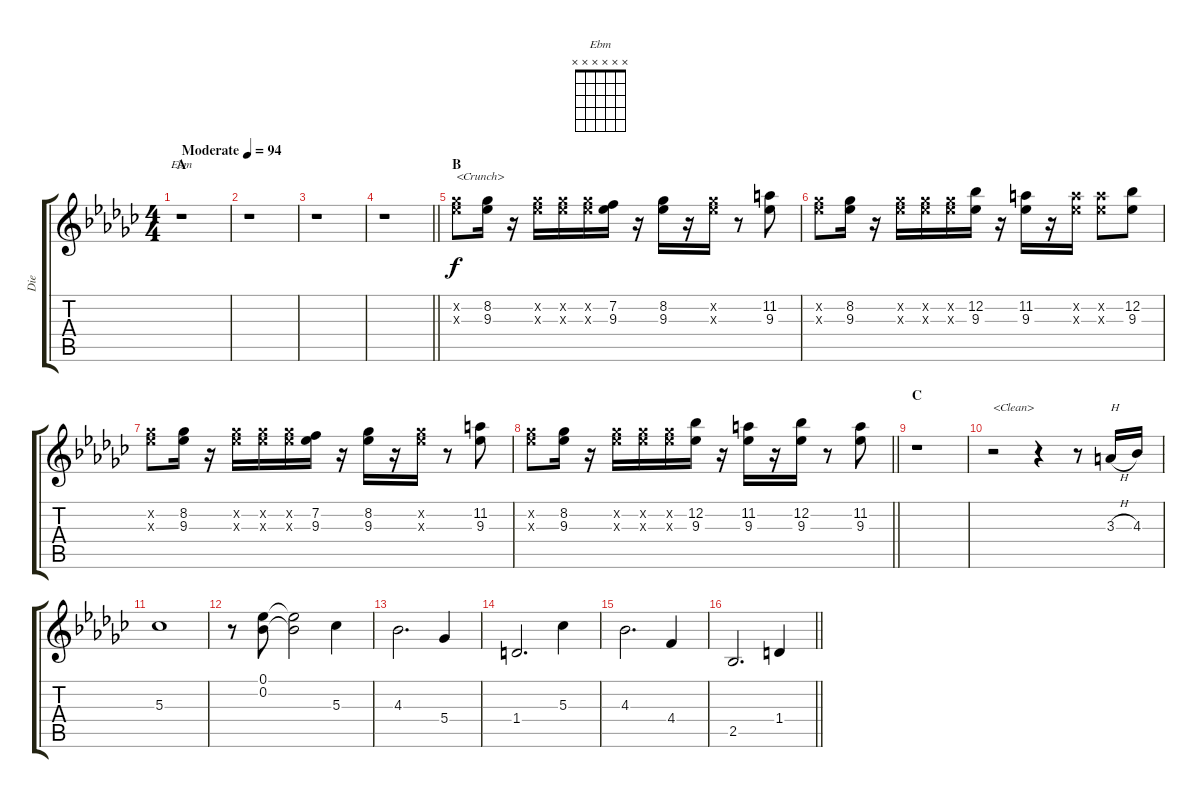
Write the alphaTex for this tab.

\track ("Die" "Die") {instrument distortionguitar}
\staff {score tabs}
\tuning (Eb4 Bb3 Gb3 Db3 Ab2 Db2) {hide}
\chord ("Ebm" x x x x x x)
\ts (4 4)
\section ("" "A")
\tempo (94 "Moderate")
\clef g2
\ks ebminor
r.1{ch "Ebm" dy f instrument distortionguitar} |
r.1 |
r.1 |
\barLineRight lightlight
r.1 |
\section ("" "B")
(8.2{x} 9.3{x}).8{txt "<Crunch>"} (8.2 9.3).16 r.16 (8.2{x} 9.3{x}).16 (8.2{x} 9.3{x}).16 (8.2{x} 9.3{x}).16 (7.2 9.3).16 r.16 (8.2 9.3).16 r.16 (8.2{x} 9.3{x}).16 r.8 (11.2 9.3).8 |
(8.2{x} 9.3{x}).8 (8.2 9.3).16 r.16 (8.2{x} 9.3{x}).16 (8.2{x} 9.3{x}).16 (8.2{x} 9.3{x}).16 (12.2 9.3).16 r.16 (11.2 9.3).16 r.16 (11.2{x} 9.3{x}).16 (11.2{x} 9.3{x}).8 (12.2 9.3).8 |
(8.2{x} 9.3{x}).8 (8.2 9.3).16 r.16 (8.2{x} 9.3{x}).16 (8.2{x} 9.3{x}).16 (8.2{x} 9.3{x}).16 (7.2 9.3).16 r.16 (8.2 9.3).16 r.16 (8.2{x} 9.3{x}).16 r.8 (11.2 9.3).8 |
\barLineRight lightlight
(8.2{x} 9.3{x}).8 (8.2 9.3).16 r.16 (8.2{x} 9.3{x}).16 (8.2{x} 9.3{x}).16 (8.2{x} 9.3{x}).16 (12.2 9.3).16 r.16 (11.2 9.3).16 r.16 (12.2 9.3).16 r.8 (11.2 9.3).8 |
\section ("" "C")
r.1 |
r.2{txt "<Clean>" instrument electricguitarclean} r.4 r.8 3.3{h}.16{txt "H"} 4.3.16 |
5.3.1 |
r.8 (0.1 0.2).8 (0.1{t} 0.2{t}).2 5.3.4 |
4.3.2{d} 5.4.4 |
1.4.2{d} 5.3.4 |
4.3.2{d} 4.4.4 |
\barLineRight lightlight
2.5.2{d} 1.4.4
